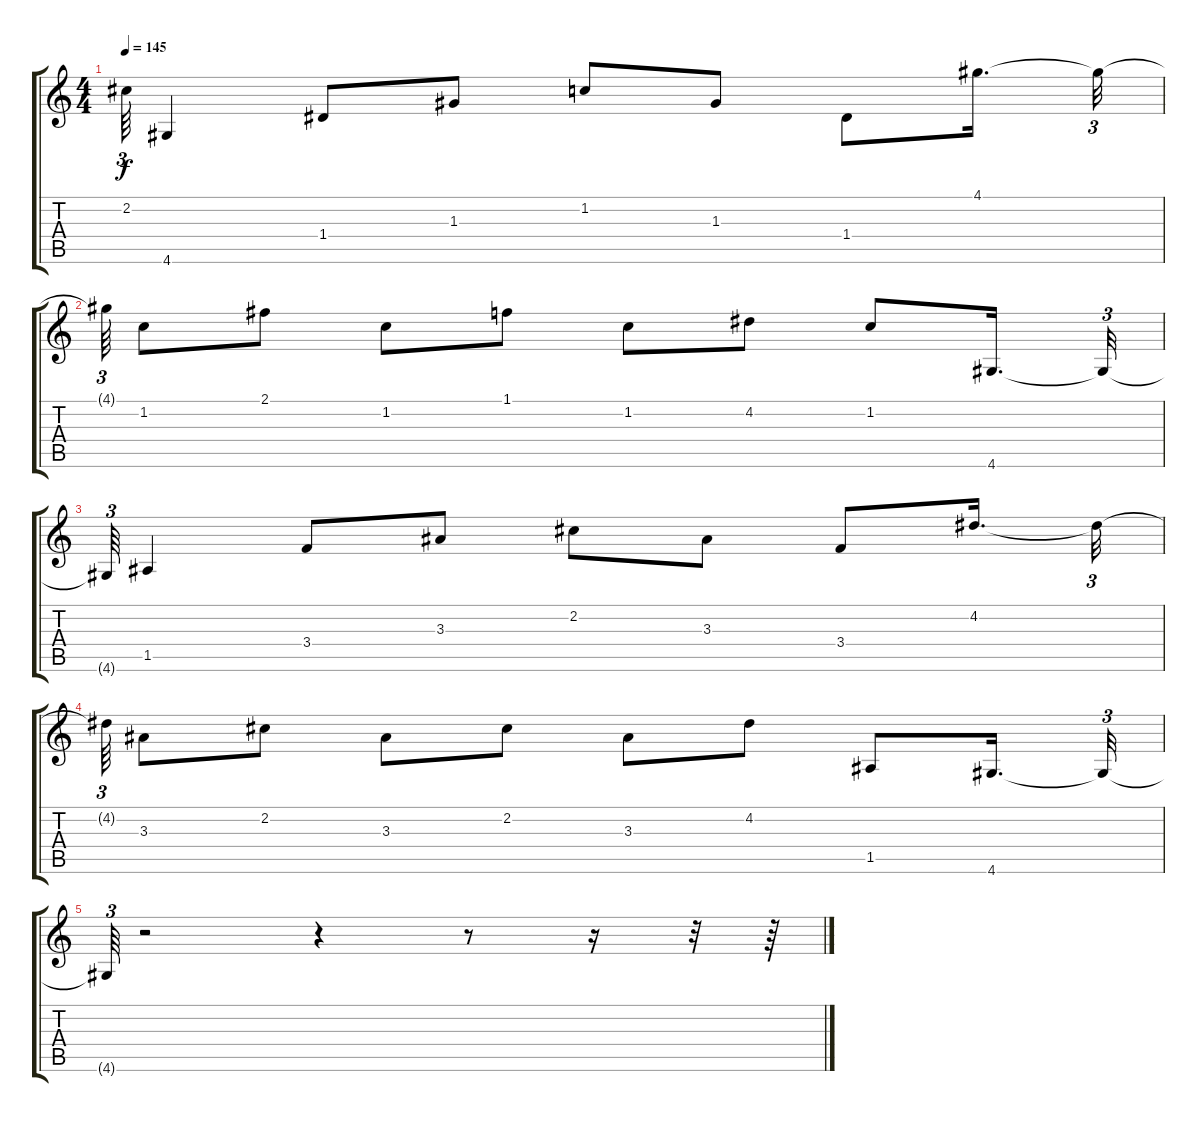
\track "" {instrument acousticguitarsteel}
\staff {score tabs}
\tuning (E4 B3 G3 D3 A2 E2) {hide}
\ts (4 4)
\tempo 145
\clef g2
\ks c
2.2{t}.64{tu (3 2) dy f} 4.6.4 1.4.8 1.3.8 1.2.8 1.3.8 1.4.8 4.1.16{d} 4.1{t}.32{tu (3 2)} |
4.1{t}.64{tu (3 2)} 1.2.8 2.1.8 1.2.8 1.1.8 1.2.8 4.2.8 1.2.8 4.6.16{d} 4.6{t}.32{tu (3 2)} |
4.6{t}.64{tu (3 2)} 1.5.4 3.4.8 3.3.8 2.2.8 3.3.8 3.4.8 4.2.16{d} 4.2{t}.32{tu (3 2)} |
4.2{t}.64{tu (3 2)} 3.3.8 2.2.8 3.3.8 2.2.8 3.3.8 4.2.8 1.5.8 4.6.16{d} 4.6{t}.32{tu (3 2)} |
4.6{t}.64{tu (3 2)} r.2 r.4 r.8 r.16 r.32 r.64
